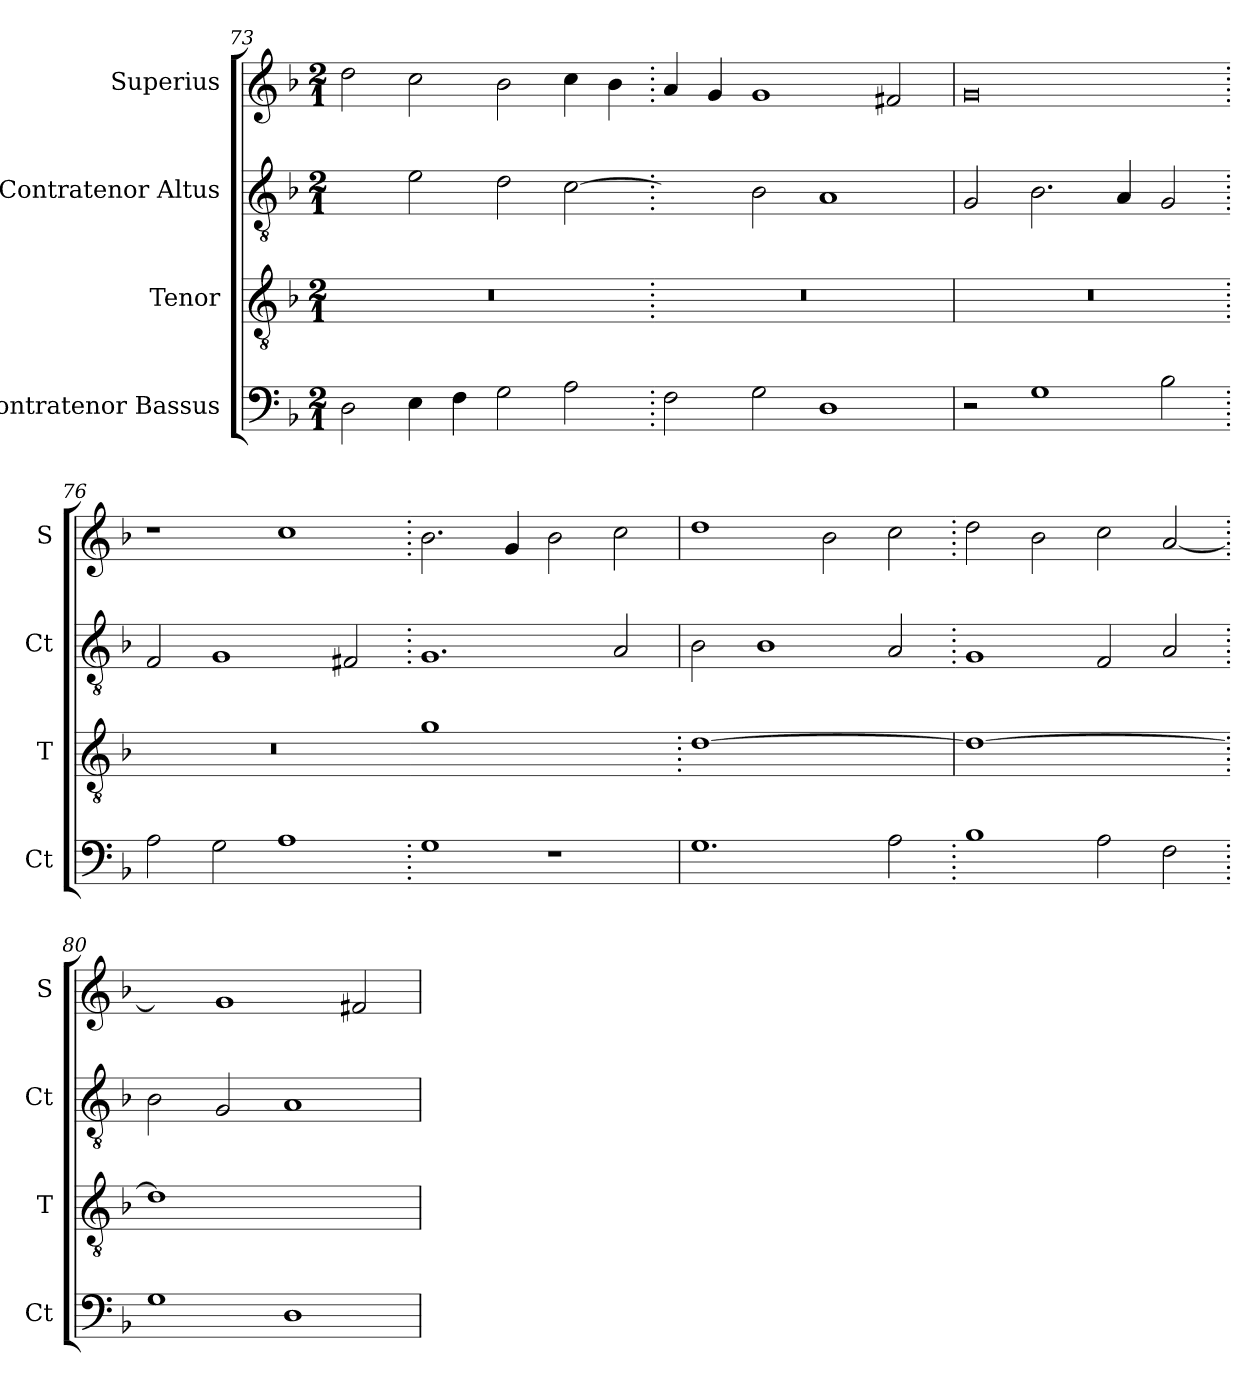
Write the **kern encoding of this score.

**kern	**kern	**kern	**kern
*part4	*part3	*part2	*part1
*staff4	*staff3	*staff2	*staff1
*I"Contratenor Bassus	*I"Tenor	*I"Contratenor Altus	*I"Superius
*I'Ct	*I'T	*I'Ct	*I'S
*clefF4	*clefGv2	*clefGv2	*clefG2
*k[b-]	*k[b-]	*k[b-]	*k[b-]
*M2/1	*M2/1	*M2/1	*M2/1
=73	=73	=73	=73
!	!LO:N:vis=1	!	!
2D	0r	2fyy]	2dd
4E	.	2e	2cc
4F	.	.	.
2G	.	2d	2b-
2A	.	[2c	4cc
.	.	.	4b-
=74.	=74.	=74.	=74.
!	!LO:N:vis=1	!	!
2F	0r	2cyy]	4a
.	.	.	4g
2G	.	2B-	1g
1D	.	1A	.
.	.	.	2f#X
=75	=75	=75	=75
!	!LO:N:vis=1	!	!
2r	0r	2G	0g
1G	.	2.B-	.
.	.	4A	.
2B-	.	2G	.
=76.	=76.	=76.	=76.
!	!LO:N:vis=1	!	!
2A	0r	2F	1r
2G	.	1G	.
1A	.	.	1cc
.	.	2F#X	.
=77.	=77	=77.	=77.
!	!LO:N:vis=1	!	!
1G	0g	1.G	2.b-
.	.	.	4g
1r	.	.	2b-
.	.	2A	2cc
=78	=78.	=78	=78
!	!LO:N:vis=1	!	!
1.G	[0d	2B-	1dd
.	.	1B-	.
.	.	.	2b-
2A	.	2A	2cc
=79.	=79	=79.	=79.
!	!LO:N:vis=1	!	!
1B-	0d_	1G	2dd
.	.	.	2b-
2A	.	2F	2cc
2F	.	2A	[2a
=80.	=80.	=80.	=80.
!	!LO:N:vis=1	!	!
1G	0d]	2B-	2ayy]
.	.	2G	1g
1D	.	1A	.
.	.	.	2f#X
=	=	=	=
*-	*-	*-	*-
